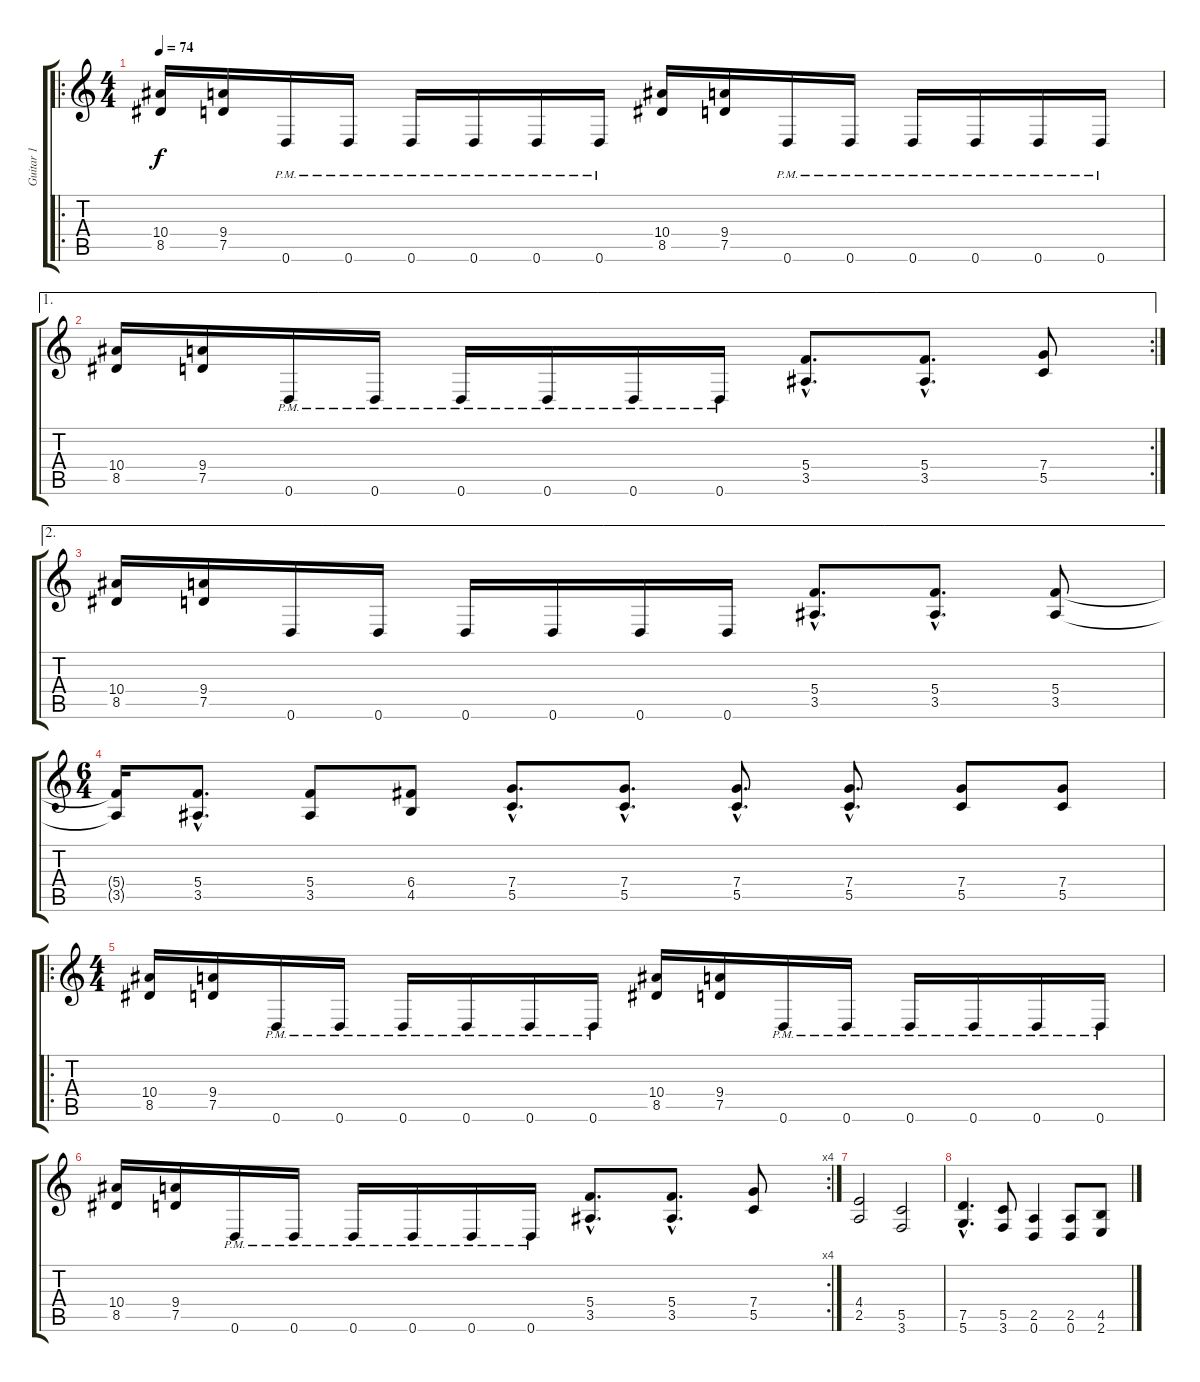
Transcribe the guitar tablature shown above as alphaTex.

\track ("Guitar 1" "Guitar 1") {instrument distortionguitar}
\staff {score tabs}
\tuning (D4 A3 F3 C3 G2 D2) {hide}
\ro
\ts (4 4)
\tempo 74
\clef g2
\ks c
(10.4 8.5).16{dy f instrument distortionguitar} (9.4 7.5).16 0.6{pm}.16 0.6{pm}.16 0.6{pm}.16 0.6{pm}.16 0.6{pm}.16 0.6{pm}.16 (10.4 8.5).16 (9.4 7.5).16 0.6{pm}.16 0.6{pm}.16 0.6{pm}.16 0.6{pm}.16 0.6{pm}.16 0.6{pm}.16 |
\ae 1
\rc 2
(10.4 8.5).16 (9.4 7.5).16 0.6{pm}.16 0.6{pm}.16 0.6{pm}.16 0.6{pm}.16 0.6{pm}.16 0.6{pm}.16 (5.4{hac} 3.5{hac}).8{d} (5.4{hac} 3.5{hac}).8{d} (7.4 5.5).8 |
\ae 2
(10.4 8.5).16 (9.4 7.5).16 0.6.16 0.6.16 0.6.16 0.6.16 0.6.16 0.6.16 (5.4{hac} 3.5{hac}).8{d} (5.4{hac} 3.5{hac}).8{d} (5.4 3.5).8 |
\ts (6 4)
(5.4{t} 3.5{t}).16 (5.4{hac} 3.5{hac}).8{d} (5.4 3.5).8 (6.4 4.5).8 (7.4{hac} 5.5{hac}).8{d} (7.4{hac} 5.5{hac}).8{d} (7.4{hac} 5.5{hac}).8{d} (7.4{hac} 5.5{hac}).8{d} (7.4 5.5).8 (7.4 5.5).8 |
\ro
\ts (4 4)
(10.4 8.5).16 (9.4 7.5).16 0.6{pm}.16 0.6{pm}.16 0.6{pm}.16 0.6{pm}.16 0.6{pm}.16 0.6{pm}.16 (10.4 8.5).16 (9.4 7.5).16 0.6{pm}.16 0.6{pm}.16 0.6{pm}.16 0.6{pm}.16 0.6{pm}.16 0.6{pm}.16 |
\rc 4
(10.4 8.5).16 (9.4 7.5).16 0.6{pm}.16 0.6{pm}.16 0.6{pm}.16 0.6{pm}.16 0.6{pm}.16 0.6{pm}.16 (5.4{hac} 3.5{hac}).8{d} (5.4{hac} 3.5{hac}).8{d} (7.4 5.5).8 |
(4.4 2.5).2 (5.5 3.6).2 |
(7.5{hac} 5.6{hac}).4{d} (5.5 3.6).8 (2.5 0.6).4 (2.5 0.6).8 (4.5 2.6).8
